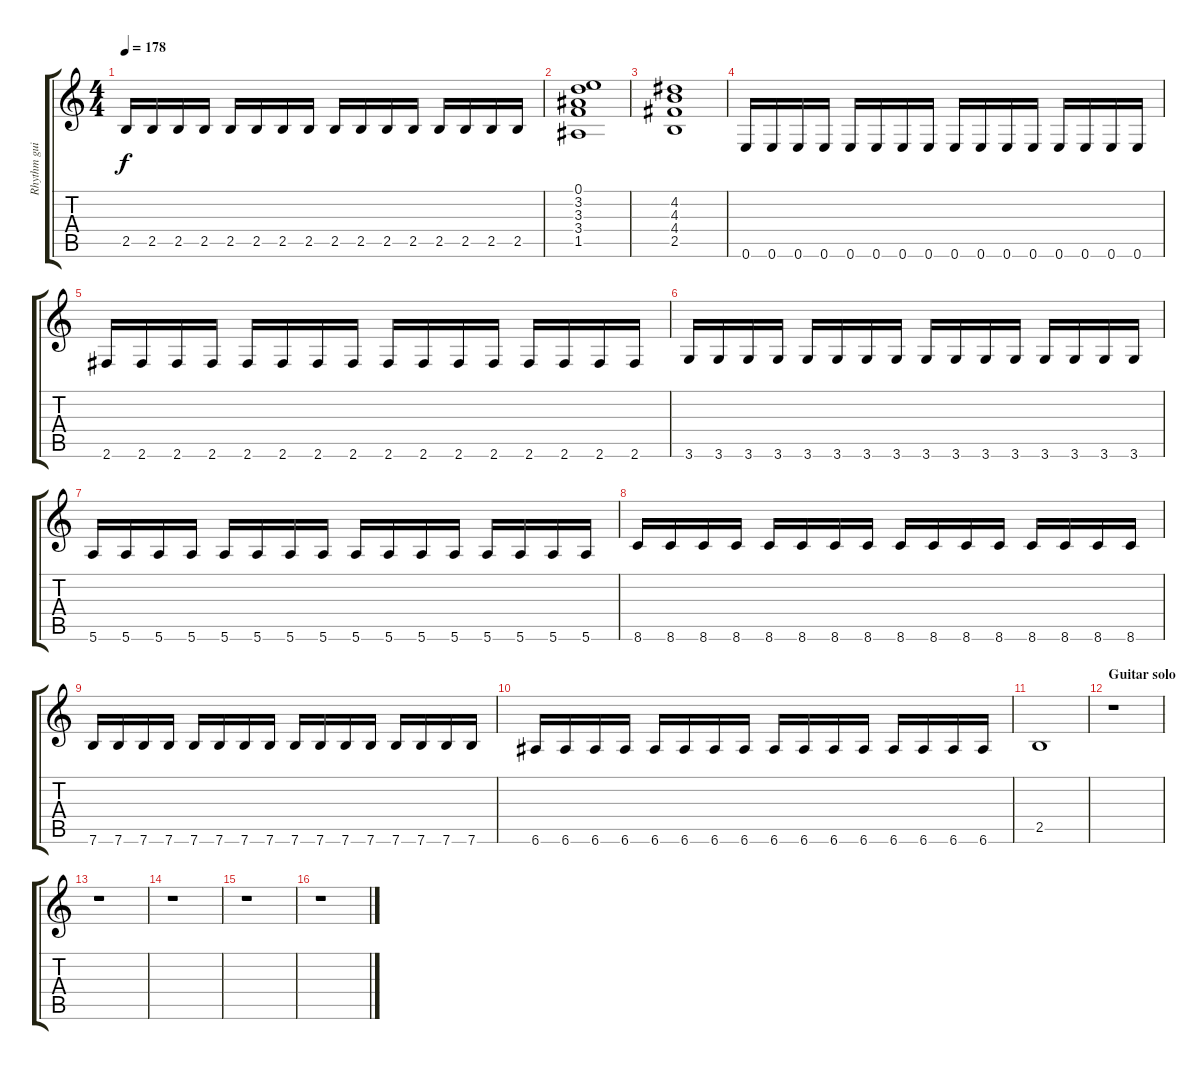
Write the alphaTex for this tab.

\track ("Rhythm guitar left" "Rhythm gui") {instrument distortionguitar}
\staff {score tabs}
\tuning (E4 B3 G3 D3 A2 E2) {hide}
\ts (4 4)
\tempo 178
\clef g2
\ks c
2.5.16{dy f} 2.5.16 2.5.16 2.5.16 2.5.16 2.5.16 2.5.16 2.5.16 2.5.16 2.5.16 2.5.16 2.5.16 2.5.16 2.5.16 2.5.16 2.5.16 |
(0.1 3.2 3.3 3.4 1.5).1 |
(4.2 4.3 4.4 2.5).1 |
0.6.16 0.6.16 0.6.16 0.6.16 0.6.16 0.6.16 0.6.16 0.6.16 0.6.16 0.6.16 0.6.16 0.6.16 0.6.16 0.6.16 0.6.16 0.6.16 |
2.6.16 2.6.16 2.6.16 2.6.16 2.6.16 2.6.16 2.6.16 2.6.16 2.6.16 2.6.16 2.6.16 2.6.16 2.6.16 2.6.16 2.6.16 2.6.16 |
3.6.16 3.6.16 3.6.16 3.6.16 3.6.16 3.6.16 3.6.16 3.6.16 3.6.16 3.6.16 3.6.16 3.6.16 3.6.16 3.6.16 3.6.16 3.6.16 |
5.6.16 5.6.16 5.6.16 5.6.16 5.6.16 5.6.16 5.6.16 5.6.16 5.6.16 5.6.16 5.6.16 5.6.16 5.6.16 5.6.16 5.6.16 5.6.16 |
8.6.16 8.6.16 8.6.16 8.6.16 8.6.16 8.6.16 8.6.16 8.6.16 8.6.16 8.6.16 8.6.16 8.6.16 8.6.16 8.6.16 8.6.16 8.6.16 |
7.6.16 7.6.16 7.6.16 7.6.16 7.6.16 7.6.16 7.6.16 7.6.16 7.6.16 7.6.16 7.6.16 7.6.16 7.6.16 7.6.16 7.6.16 7.6.16 |
6.6.16 6.6.16 6.6.16 6.6.16 6.6.16 6.6.16 6.6.16 6.6.16 6.6.16 6.6.16 6.6.16 6.6.16 6.6.16 6.6.16 6.6.16 6.6.16 |
2.5.1 |
\section ("" "Guitar solo")
r.1 |
r.1 |
r.1 |
r.1 |
r.1
